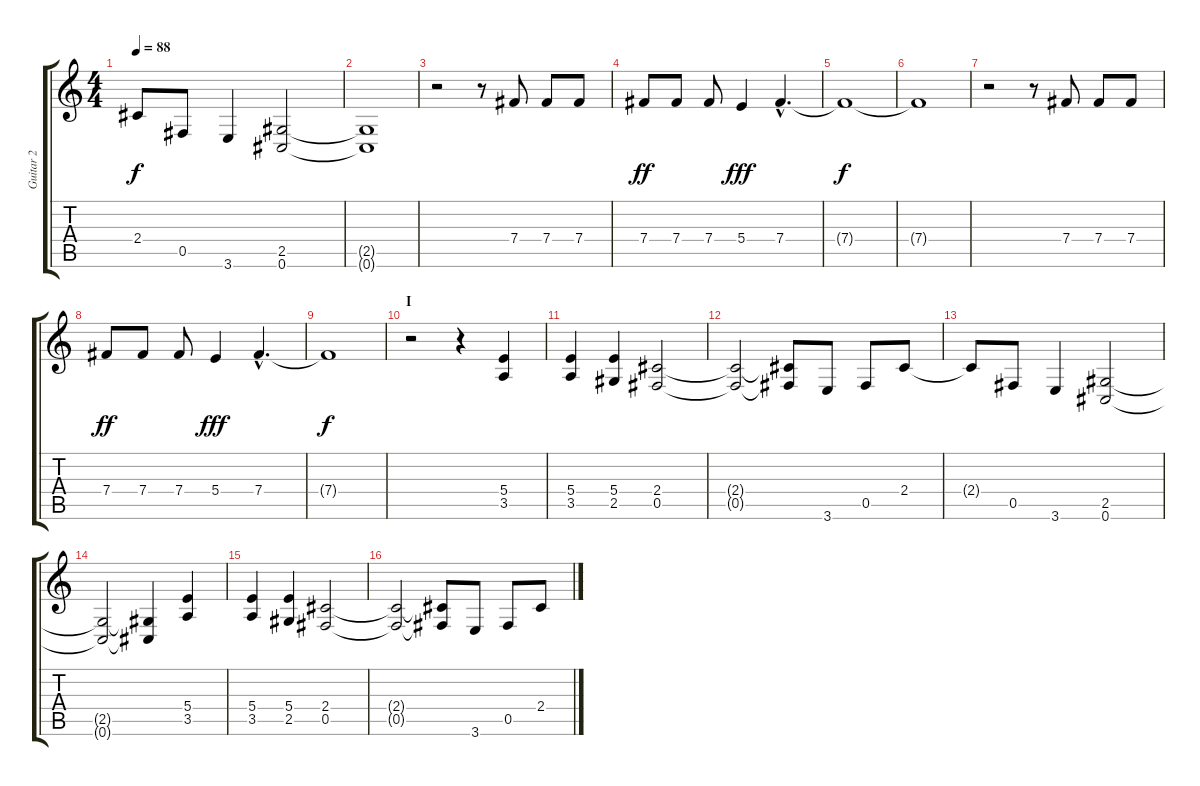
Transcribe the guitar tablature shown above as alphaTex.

\track ("Guitar 2" "Guitar 2") {instrument electricguitarclean}
\staff {score tabs}
\tuning (Db4 Ab3 E3 B2 Gb2 Db2) {hide}
\ts (4 4)
\tempo 88
\clef g2
\ks c
2.4{t}.8{dy f} 0.5.8 3.6.4 (2.5 0.6).2 |
(2.5{t} 0.6{t}).1 |
r.2 r.8 7.4.8 7.4.8 7.4.8 |
7.4.8{dy ff} 7.4.8 7.4.8 5.4.4{dy fff} 7.4{hac}.4{d} |
7.4{t}.1{dy f} |
7.4{t}.1 |
r.2 r.8 7.4.8 7.4.8 7.4.8 |
7.4.8{dy ff} 7.4.8 7.4.8 5.4.4{dy fff} 7.4{hac}.4{d} |
7.4{t}.1{dy f} |
\section ("" "I")
r.2 r.4 (5.4 3.5).4 |
(5.4 3.5).4 (5.4 2.5).4 (2.4 0.5).2 |
(2.4{t} 0.5{t}).2 (2.4{t} 0.5{t}).8 3.6.8 0.5.8 2.4.8 |
2.4{t}.8 0.5.8 3.6.4 (2.5 0.6).2 |
(2.5{t} 0.6{t}).2 (2.5{t} 0.6{t}).4 (5.4 3.5).4 |
(5.4 3.5).4 (5.4 2.5).4 (2.4 0.5).2 |
(2.4{t} 0.5{t}).2 (2.4{t} 0.5{t}).8 3.6.8 0.5.8 2.4.8
